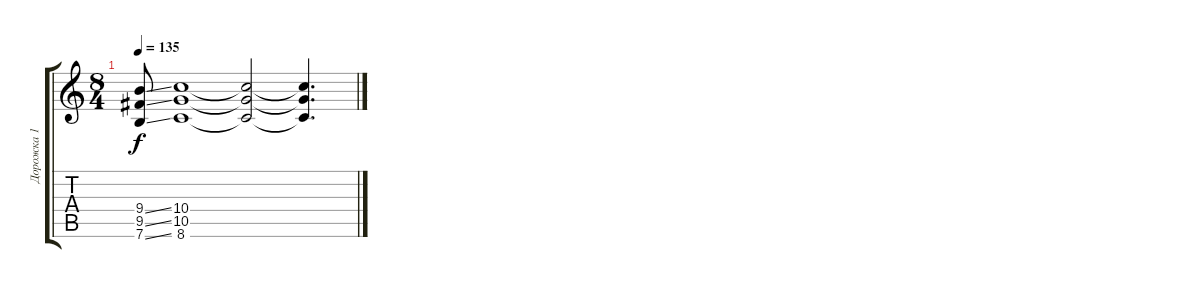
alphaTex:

\track ("Дорожка 1" "Дорожка 1") {instrument acousticguitarsteel}
\staff {score tabs}
\tuning (E4 B3 G3 D3 A2 E2) {hide}
\ts (8 4)
\tempo 135
\clef g2
\ks c
(9.4{ss} 9.5{ss} 7.6{ss}).8{dy f} (10.4 10.5 8.6).1 (10.4{t} 10.5{t} 8.6{t}).2 (10.4{t} 10.5{t} 8.6{t}).4{d}
